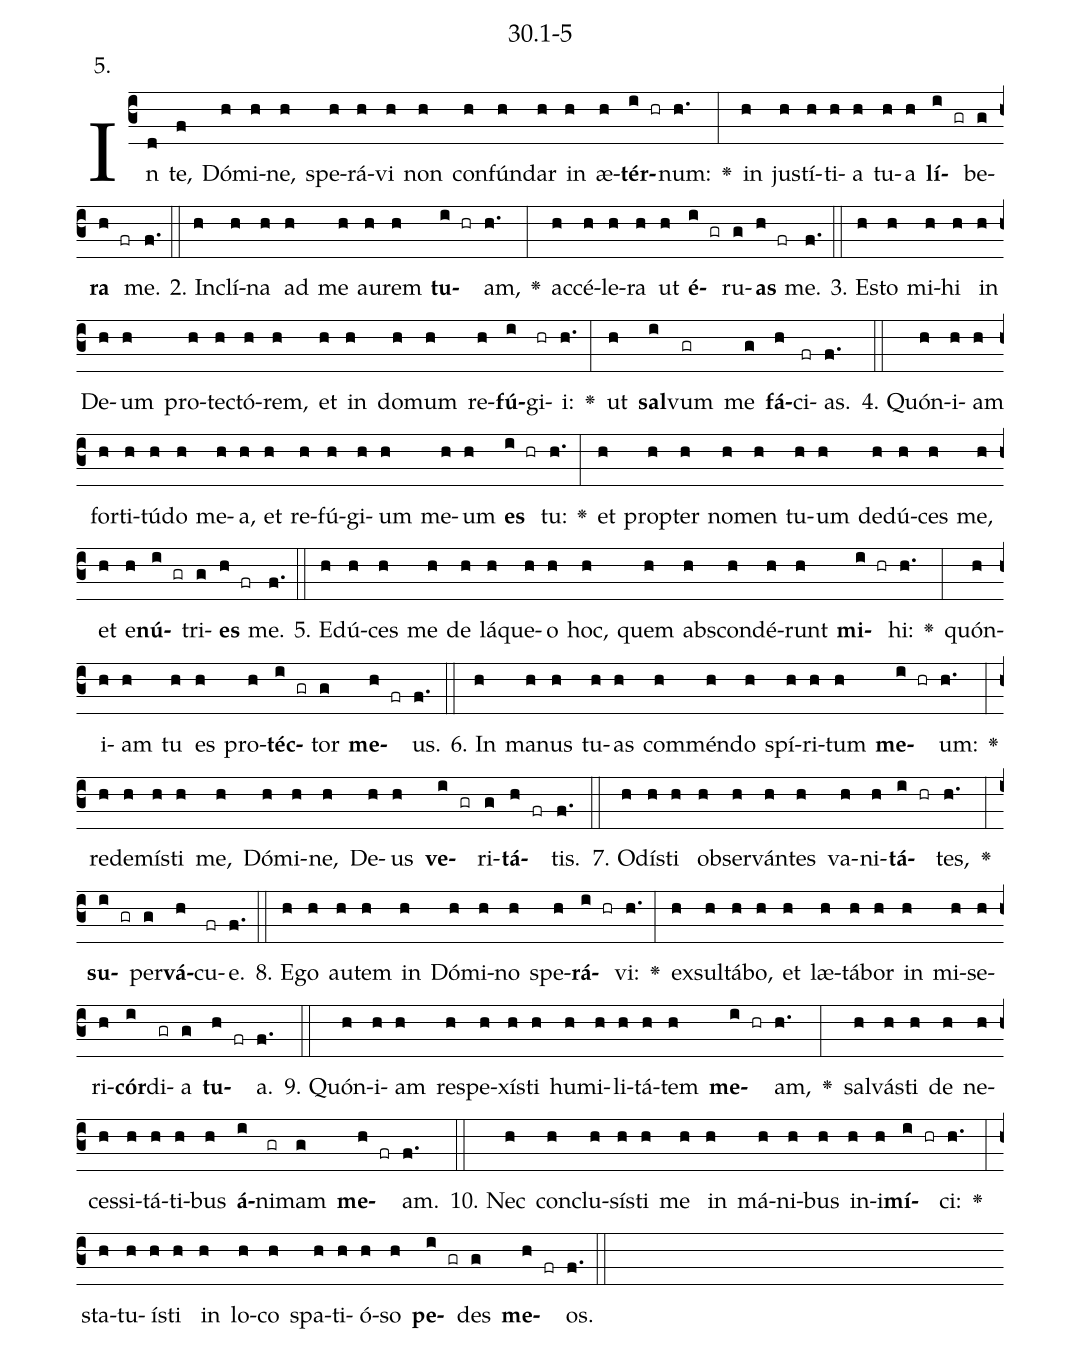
name: 30.1-5;
annotation: 5.;
%%
(c3)In(d) te,(f) Dó(h)mi(h)ne,(h) spe(h)rá(h)vi(h) non(h) con(h)fún(h)dar(h) in(h) æ(h)<b>tér</b>(i hr)num:(h.) <v>\greheightstar</v>(:) in(h) jus(h)tí(h)ti(h)a(h) tu(h)a(h) <b>lí</b>(i gr)be(g)<b>ra</b>(h fr) me.(f.) (::)
2. In(h)clí(h)na(h) ad(h) me(h) au(h)rem(h) <b>tu</b>(i hr)am,(h.) <v>\greheightstar</v>(:) ac(h)cé(h)le(h)ra(h) ut(h) <b>é</b>(i gr)ru(g)<b>as</b>(h fr) me.(f.) (::)
3. Es(h)to(h) mi(h)hi(h) in(h) De(h)um(h) pro(h)tec(h)tó(h)rem,(h) et(h) in(h) do(h)mum(h) re(h)<b>fú</b>(i)gi(hr)i:(h.) <v>\greheightstar</v>(:) ut(h) <b>sal</b>(i)vum(gr) me(g) <b>fá</b>(h)ci(fr)as.(f.) (::)
4. Quón(h)i(h)am(h) for(h)ti(h)tú(h)do(h) me(h)a,(h) et(h) re(h)fú(h)gi(h)um(h) me(h)um(h) <b>es</b>(i hr) tu:(h.) <v>\greheightstar</v>(:) et(h) prop(h)ter(h) no(h)men(h) tu(h)um(h) de(h)dú(h)ces(h) me,(h) et(h) e(h)<b>nú</b>(i gr)tri(g)<b>es</b>(h fr) me.(f.) (::)
5. E(h)dú(h)ces(h) me(h) de(h) lá(h)que(h)o(h) hoc,(h) quem(h) abs(h)con(h)dé(h)runt(h) <b>mi</b>(i hr)hi:(h.) <v>\greheightstar</v>(:) quón(h)i(h)am(h) tu(h) es(h) pro(h)<b>téc</b>(i gr)tor(g) <b>me</b>(h fr)us.(f.) (::)
6. In(h) ma(h)nus(h) tu(h)as(h) com(h)mén(h)do(h) spí(h)ri(h)tum(h) <b>me</b>(i hr)um:(h.) <v>\greheightstar</v>(:) red(h)e(h)mís(h)ti(h) me,(h) Dó(h)mi(h)ne,(h) De(h)us(h) <b>ve</b>(i gr)ri(g)<b>tá</b>(h fr)tis.(f.) (::)
7. O(h)dís(h)ti(h) ob(h)ser(h)ván(h)tes(h) va(h)ni(h)<b>tá</b>(i hr)tes,(h.) <v>\greheightstar</v>(:) <b>su</b>(i gr)per(g)<b>vá</b>(h)cu(fr)e.(f.) (::)
8. E(h)go(h) au(h)tem(h) in(h) Dó(h)mi(h)no(h) spe(h)<b>rá</b>(i hr)vi:(h.) <v>\greheightstar</v>(:) ex(h)sul(h)tá(h)bo,(h) et(h) læ(h)tá(h)bor(h) in(h) mi(h)se(h)ri(h)<b>cór</b>(i)di(gr)a(g) <b>tu</b>(h fr)a.(f.) (::)
9. Quón(h)i(h)am(h) re(h)spe(h)xís(h)ti(h) hu(h)mi(h)li(h)tá(h)tem(h) <b>me</b>(i hr)am,(h.) <v>\greheightstar</v>(:) sal(h)vás(h)ti(h) de(h) ne(h)ces(h)si(h)tá(h)ti(h)bus(h) <b>á</b>(i)ni(gr)mam(g) <b>me</b>(h fr)am.(f.) (::)
10. Nec(h) con(h)clu(h)sís(h)ti(h) me(h) in(h) má(h)ni(h)bus(h) in(h)i(h)<b>mí</b>(i hr)ci:(h.) <v>\greheightstar</v>(:) sta(h)tu(h)ís(h)ti(h) in(h) lo(h)co(h) spa(h)ti(h)ó(h)so(h) <b>pe</b>(i gr)des(g) <b>me</b>(h fr)os.(f.) (::)
